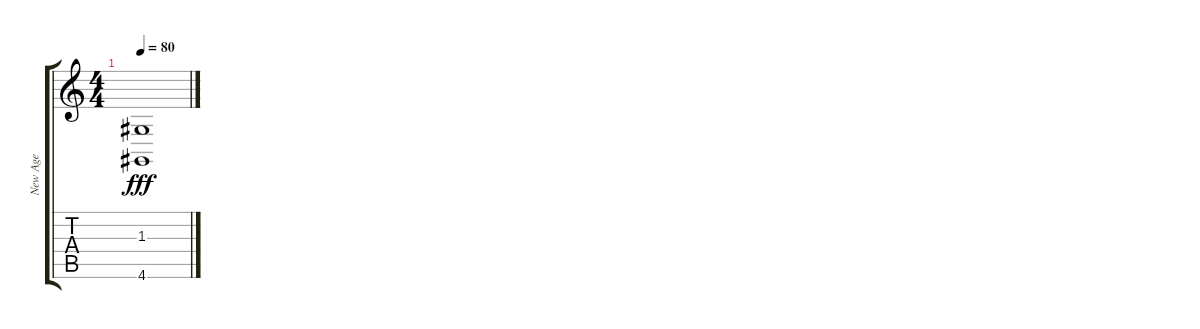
\track ("New Age" "New Age") {instrument pad1newage}
\staff {score tabs}
\tuning (E4 B3 G3 D3 A2 E2) {hide}
\ts (4 4)
\tempo 80
\clef g2
\ks c
(1.3{t} 4.6).1{dy fff}
